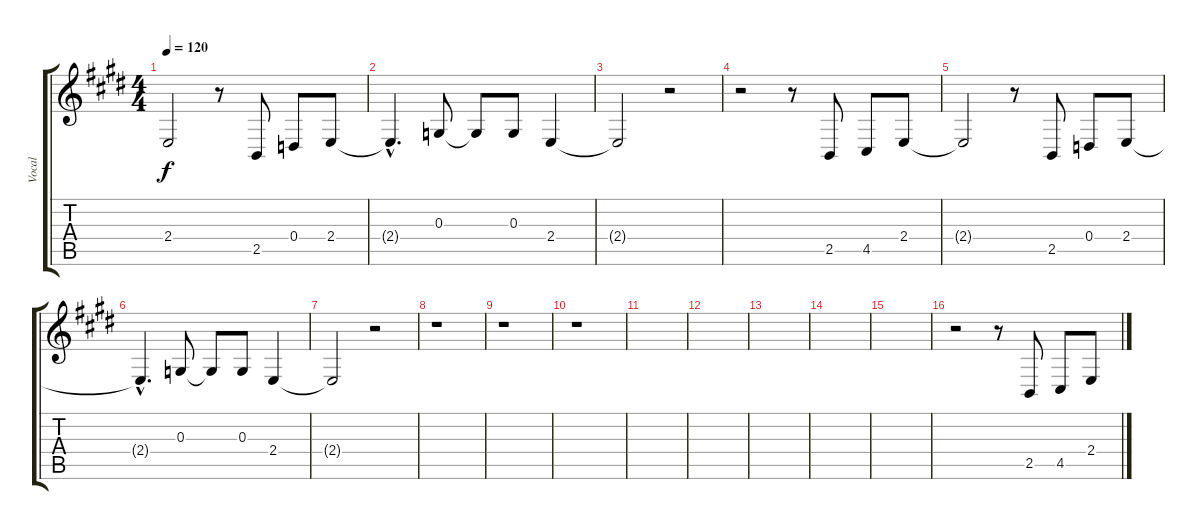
\track ("Vocal" "Vocal") {instrument brasssection}
\staff {score tabs}
\tuning (E4 B3 G3 D3 A2 E2) {hide}
\ts (4 4)
\tempo 120
\clef g2
\ks e
2.4{t}.2{dy f} r.8 2.5.8 0.4.8 2.4.8 |
2.4{hac t}.4{d} 0.3.8 0.3{t}.8 0.3.8 2.4.4 |
2.4{t}.2 r.2 |
r.2 r.8 2.5.8 4.5.8 2.4.8 |
2.4{t}.2 r.8 2.5.8 0.4.8 2.4.8 |
2.4{hac t}.4{d} 0.3.8 0.3{t}.8 0.3.8 2.4.4 |
2.4{t}.2 r.2 |
r.1 |
r.1 |
r.1 |
|
|
|
|
|
r.2 r.8 2.5.8 4.5.8 2.4.8
